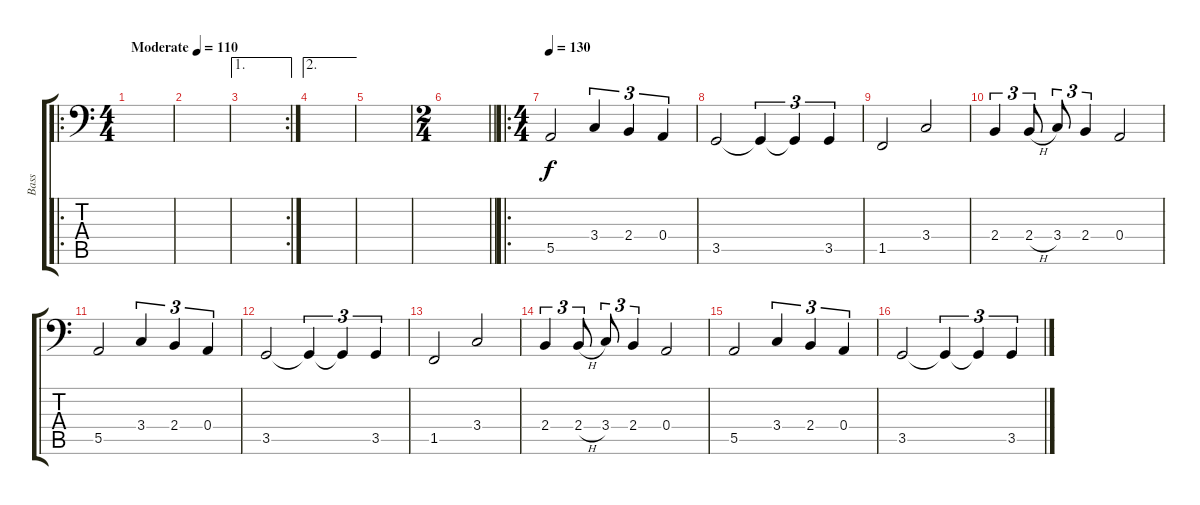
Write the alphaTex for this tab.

\track ("Bass" "Bass") {instrument electricbassfinger}
\staff {score tabs}
\tuning (C3 G2 D2 A1 E1 B0) {hide}
\ro
\ts (4 4)
\tempo (110 "Moderate")
\clef f4
\ks c
|
|
\ae 1
\rc 2
|
\ae 2
|
|
\ts (2 4)
\barLineRight lightlight
|
\ro
\ts (4 4)
\tempo 130
5.5.2{volume 13} 3.4.4{tu (3 2)} 2.4.4{tu (3 2)} 0.4.4{tu (3 2)} |
3.5.2 3.5{t}.4{tu (3 2)} 3.5{t}.4{tu (3 2)} 3.5.4{tu (3 2)} |
1.5.2 3.4.2 |
2.4.4{tu (3 2)} 2.4{h}.8{tu (3 2)} 3.4.8{tu (3 2)} 2.4.4{tu (3 2)} 0.4.2 |
5.5.2 3.4.4{tu (3 2)} 2.4.4{tu (3 2)} 0.4.4{tu (3 2)} |
3.5.2 3.5{t}.4{tu (3 2)} 3.5{t}.4{tu (3 2)} 3.5.4{tu (3 2)} |
1.5.2 3.4.2 |
2.4.4{tu (3 2)} 2.4{h}.8{tu (3 2)} 3.4.8{tu (3 2)} 2.4.4{tu (3 2)} 0.4.2 |
5.5.2 3.4.4{tu (3 2)} 2.4.4{tu (3 2)} 0.4.4{tu (3 2)} |
3.5.2 3.5{t}.4{tu (3 2)} 3.5{t}.4{tu (3 2)} 3.5.4{tu (3 2)}
